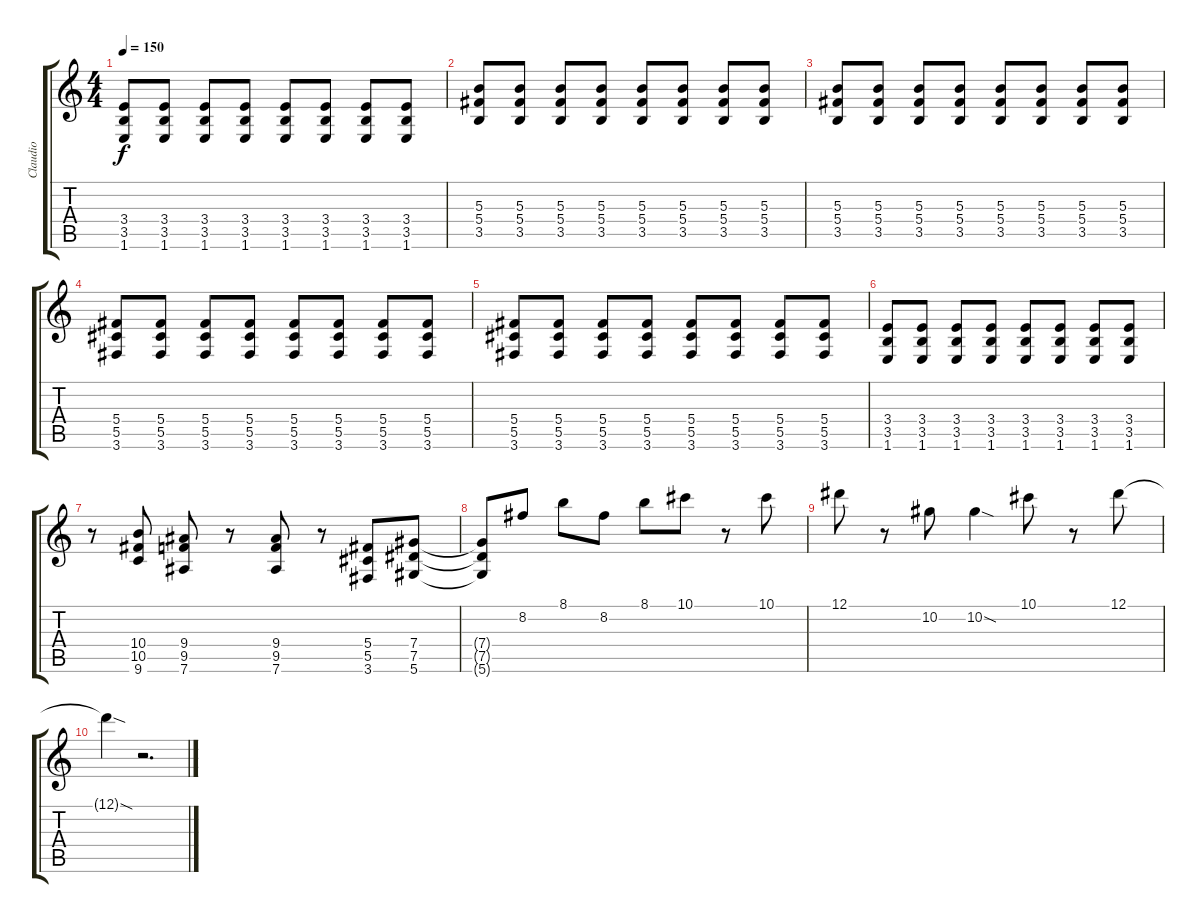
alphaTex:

\track ("Claudio" "Claudio") {instrument distortionguitar}
\staff {score tabs}
\tuning (Eb4 Bb3 Gb3 Db3 Ab2 Eb2) {hide}
\ts (4 4)
\tempo 150
\clef g2
\ks c
(3.4 3.5 1.6).8{dy f} (3.4 3.5 1.6).8 (3.4 3.5 1.6).8 (3.4 3.5 1.6).8 (3.4 3.5 1.6).8 (3.4 3.5 1.6).8 (3.4 3.5 1.6).8 (3.4 3.5 1.6).8 |
(5.3 5.4 3.5).8 (5.3 5.4 3.5).8 (5.3 5.4 3.5).8 (5.3 5.4 3.5).8 (5.3 5.4 3.5).8 (5.3 5.4 3.5).8 (5.3 5.4 3.5).8 (5.3 5.4 3.5).8 |
(5.3 5.4 3.5).8 (5.3 5.4 3.5).8 (5.3 5.4 3.5).8 (5.3 5.4 3.5).8 (5.3 5.4 3.5).8 (5.3 5.4 3.5).8 (5.3 5.4 3.5).8 (5.3 5.4 3.5).8 |
(5.4 5.5 3.6).8 (5.4 5.5 3.6).8 (5.4 5.5 3.6).8 (5.4 5.5 3.6).8 (5.4 5.5 3.6).8 (5.4 5.5 3.6).8 (5.4 5.5 3.6).8 (5.4 5.5 3.6).8 |
(5.4 5.5 3.6).8 (5.4 5.5 3.6).8 (5.4 5.5 3.6).8 (5.4 5.5 3.6).8 (5.4 5.5 3.6).8 (5.4 5.5 3.6).8 (5.4 5.5 3.6).8 (5.4 5.5 3.6).8 |
(3.4 3.5 1.6).8 (3.4 3.5 1.6).8 (3.4 3.5 1.6).8 (3.4 3.5 1.6).8 (3.4 3.5 1.6).8 (3.4 3.5 1.6).8 (3.4 3.5 1.6).8 (3.4 3.5 1.6).8 |
r.8 (10.4 10.5 9.6).8 (9.4 9.5 7.6).8 r.8 (9.4 9.5 7.6).8 r.8 (5.4 5.5 3.6).8 (7.4 7.5 5.6).8 |
(7.4{t} 7.5{t} 5.6{t}).8{volume 10 instrument distortionguitar} 8.2.8 8.1.8 8.2.8 8.1.8 10.1.8 r.8 10.1.8 |
12.1.8 r.8 10.2.8 10.2{sod}.4 10.1.8 r.8 12.1.8 |
12.1{sod t}.4 r.2{d}
